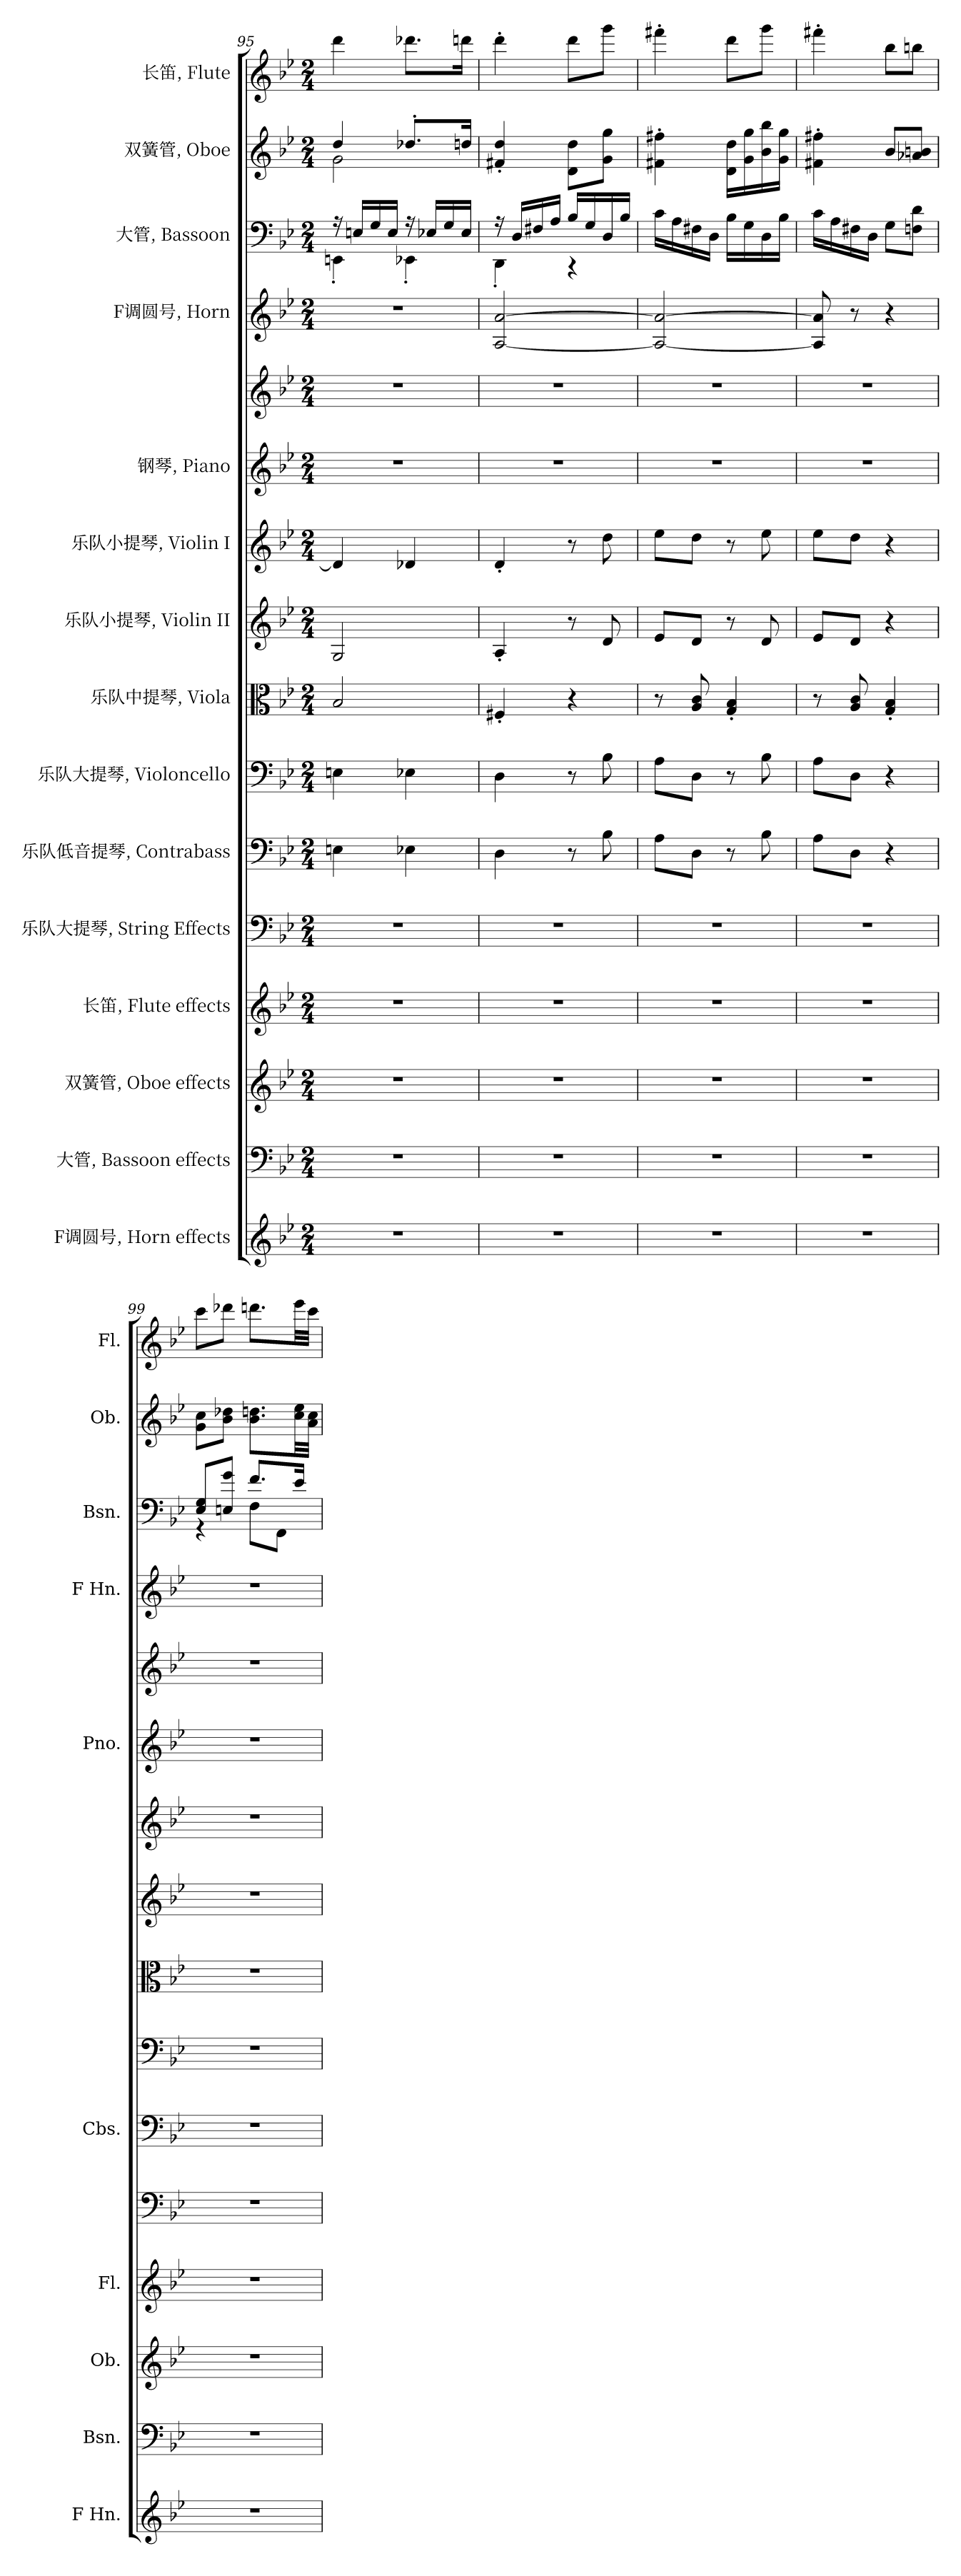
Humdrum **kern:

**kern	**kern	**kern	**kern	**kern	**kern	**kern	**kern	**kern	**kern	**kern	**kern	**kern	**kern	**kern	**kern
*part15	*part14	*part13	*part12	*part11	*part10	*part9	*part8	*part7	*part6	*part5	*part5	*part4	*part3	*part2	*part1
*staff16	*staff15	*staff14	*staff13	*staff12	*staff11	*staff10	*staff9	*staff8	*staff7	*staff6	*staff5	*staff4	*staff3	*staff2	*staff1
*I"F调圆号, Horn effects	*I"大管, Bassoon effects	*I"双簧管, Oboe effects	*I"长笛, Flute effects	*I"乐队大提琴, String Effects	*I"乐队低音提琴, Contrabass	*I"乐队大提琴, Violoncello	*I"乐队中提琴, Viola	*I"乐队小提琴, Violin II	*I"乐队小提琴, Violin I	*I"钢琴, Piano	*	*I"F调圆号, Horn	*I"大管, Bassoon	*I"双簧管, Oboe	*I"长笛, Flute
*I'F Hn.	*I'Bsn.	*I'Ob.	*I'Fl.	*	*I'Cbs.	*	*	*	*	*I'Pno.	*	*I'F Hn.	*I'Bsn.	*I'Ob.	*I'Fl.
*clefG2	*clefF4	*clefG2	*clefG2	*clefF4	*clefF4	*clefF4	*clefC3	*clefG2	*clefG2	*clefG2	*clefG2	*clefG2	*clefF4	*clefG2	*clefG2
*ITrd4c7	*	*	*	*	*ITrd7c12	*	*	*	*	*	*	*ITrd4c7	*	*	*
*k[b-e-a-]	*k[b-e-]	*k[b-e-]	*k[b-e-]	*k[b-e-]	*k[b-e-]	*k[b-e-]	*k[b-e-]	*k[b-e-]	*k[b-e-]	*k[b-e-]	*k[b-e-]	*k[b-e-a-]	*k[b-e-]	*k[b-e-]	*k[b-e-]
*M2/4	*M2/4	*M2/4	*M2/4	*M2/4	*M2/4	*M2/4	*M2/4	*M2/4	*M2/4	*M2/4	*M2/4	*M2/4	*M2/4	*M2/4	*M2/4
=95	=95	=95	=95	=95	=95	=95	=95	=95	=95	=95	=95	=95	=95	=95	=95
*	*	*	*	*	*	*	*	*	*	*	*	*	*^	*^	*
2r	2r	2r	2r	2r	4EEn\	4En\	2B-/	2G/	4d/]	2r	2r	2r	16r	4EEn'\	4dd/	2g\	4ddd\
.	.	.	.	.	.	.	.	.	.	.	.	.	16En/LL	.	.	.	.
.	.	.	.	.	.	.	.	.	.	.	.	.	16G/	.	.	.	.
.	.	.	.	.	.	.	.	.	.	.	.	.	16E/JJ	.	.	.	.
.	.	.	.	.	4EE-X\	4E-X\	.	.	4d-X/	.	.	.	16r	4EE-X'\	8.dd-X'/L	.	8.ddd-X\L
.	.	.	.	.	.	.	.	.	.	.	.	.	16E-X/LL	.	.	.	.
.	.	.	.	.	.	.	.	.	.	.	.	.	16G/	.	.	.	.
.	.	.	.	.	.	.	.	.	.	.	.	.	16E-/JJ	.	16ddn/Jk	.	16dddn\Jk
*	*	*	*	*	*	*	*	*	*	*	*	*	*	*	*v	*v	*
=96	=96	=96	=96	=96	=96	=96	=96	=96	=96	=96	=96	=96	=96	=96	=96	=96
2r	2r	2r	2r	2r	4DD\	4D\	4F#X'/	4A'/	4d'/	2r	2r	[2D/ [2d/	16r	4DD'\	4f#X/' 4dd/'	4ddd'\
.	.	.	.	.	.	.	.	.	.	.	.	.	16D/LL	.	.	.
.	.	.	.	.	.	.	.	.	.	.	.	.	16F#X/	.	.	.
.	.	.	.	.	.	.	.	.	.	.	.	.	16A/JJ	.	.	.
.	.	.	.	.	8r	8r	4r	8r	8r	.	.	.	16B-/LL	4r	8d\ 8dd\L	8ddd\L
.	.	.	.	.	.	.	.	.	.	.	.	.	16G/	.	.	.
.	.	.	.	.	8BB-\	8B-\	.	8d/	8dd\	.	.	.	16D/	.	8g\ 8gg\J	8ggg\J
.	.	.	.	.	.	.	.	.	.	.	.	.	16B-/JJ	.	.	.
*	*	*	*	*	*	*	*	*	*	*	*	*	*v	*v	*	*
=97	=97	=97	=97	=97	=97	=97	=97	=97	=97	=97	=97	=97	=97	=97	=97
2r	2r	2r	2r	2r	8AA\L	8A\L	8r	8e-/L	8ee-\L	2r	2r	2D/_ 2d/_	16c\LL	4f#X\' 4ff#X\'	4fff#X'\
.	.	.	.	.	.	.	.	.	.	.	.	.	16A\	.	.
.	.	.	.	.	8DD\J	8D\J	8A/ 8c/	8d/J	8dd\J	.	.	.	16F#X\	.	.
.	.	.	.	.	.	.	.	.	.	.	.	.	16D\JJ	.	.
.	.	.	.	.	8r	8r	4G/' 4B-/'	8r	8r	.	.	.	16B-\LL	16d\ 16dd\LL	8ddd\L
.	.	.	.	.	.	.	.	.	.	.	.	.	16G\	16g\ 16gg\	.
.	.	.	.	.	8BB-\	8B-\	.	8d/	8ee-\	.	.	.	16D\	16b-\ 16bb-\	8ggg\J
.	.	.	.	.	.	.	.	.	.	.	.	.	16B-\JJ	16g\ 16gg\JJ	.
!!LO:PB:g=z
=98	=98	=98	=98	=98	=98	=98	=98	=98	=98	=98	=98	=98	=98	=98	=98
2r	2r	2r	2r	2r	8AA\L	8A\L	8r	8e-/L	8ee-\L	2r	2r	8D/] 8d/]	16c\LL	4f#X\' 4ff#X\'	4fff#X'\
.	.	.	.	.	.	.	.	.	.	.	.	.	16A\	.	.
.	.	.	.	.	8DD\J	8D\J	8A/ 8c/	8d/J	8dd\J	.	.	8r	16F#X\	.	.
.	.	.	.	.	.	.	.	.	.	.	.	.	16D\JJ	.	.
.	.	.	.	.	4r	4r	4G/' 4B-/'	4r	4r	.	.	4r	8G\L	8b-/L	8bb-\L
.	.	.	.	.	.	.	.	.	.	.	.	.	8Fn\ 8d\J	8a-X/ 8bn/J	8bbn\J
=99	=99	=99	=99	=99	=99	=99	=99	=99	=99	=99	=99	=99	=99	=99	=99
*	*	*	*	*	*	*	*	*	*	*	*	*	*^	*	*
2r	2r	2r	2r	2r	2r	2r	2r	2r	2r	2r	2r	2r	8E-/ 8G/L	4r	8g\ 8cc\L	8ccc\L
.	.	.	.	.	.	.	.	.	.	.	.	.	8En/ 8g/J	.	8b-\ 8dd-X\J	8ddd-X\J
.	.	.	.	.	.	.	.	.	.	.	.	.	8.f/L	8F\L	8.b-\ 8.ddn\L	8.dddn\L
.	.	.	.	.	.	.	.	.	.	.	.	.	.	8FF\J	.	.
.	.	.	.	.	.	.	.	.	.	.	.	.	16e-/Jk	.	32cc\ 32ee-\LL	32eee-\LL
.	.	.	.	.	.	.	.	.	.	.	.	.	.	.	32a\ 32cc\JJJ	32ccc\JJJ
*	*	*	*	*	*	*	*	*	*	*	*	*	*v	*v	*	*
=	=	=	=	=	=	=	=	=	=	=	=	=	=	=	=
*-	*-	*-	*-	*-	*-	*-	*-	*-	*-	*-	*-	*-	*-	*-	*-
